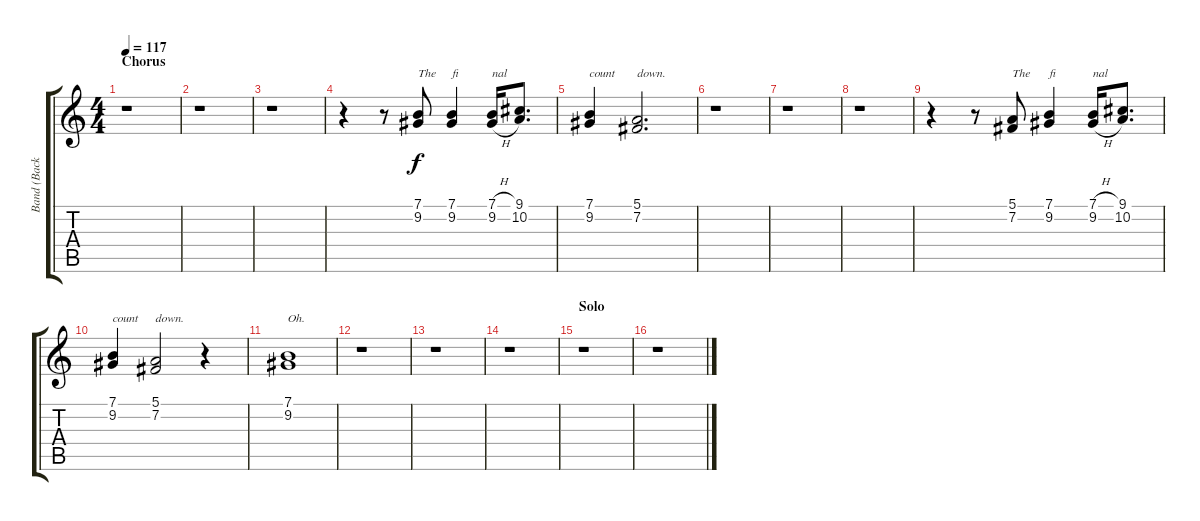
\track ("Band (Backing Vocals)" "Band (Back") {instrument flute}
\staff {score tabs}
\tuning (E4 B3 G3 D3 A2 E2) {hide}
\ts (4 4)
\section ("" "Chorus")
\tempo 117
\clef g2
\ks c
r.1{dy f} |
r.1 |
r.1 |
r.4 r.8 (7.1 9.2).8{txt "The"} (7.1 9.2).4{txt "fi"} (7.1{h} 9.2{h}).16{txt "nal"} (9.1 10.2).8{d} |
(7.1 9.2).4{txt "count"} (5.1 7.2).2{d txt "down."} |
r.1 |
r.1 |
r.1 |
r.4 r.8 (5.1 7.2).8{txt "The"} (7.1 9.2).4{txt "fi"} (7.1{h} 9.2{h}).16{txt "nal"} (9.1 10.2).8{d} |
(7.1 9.2).4{txt "count"} (5.1 7.2).2{txt "down."} r.4 |
(7.1 9.2).1{txt "Oh."} |
r.1 |
r.1 |
r.1 |
\section ("" "Solo")
r.1 |
r.1
